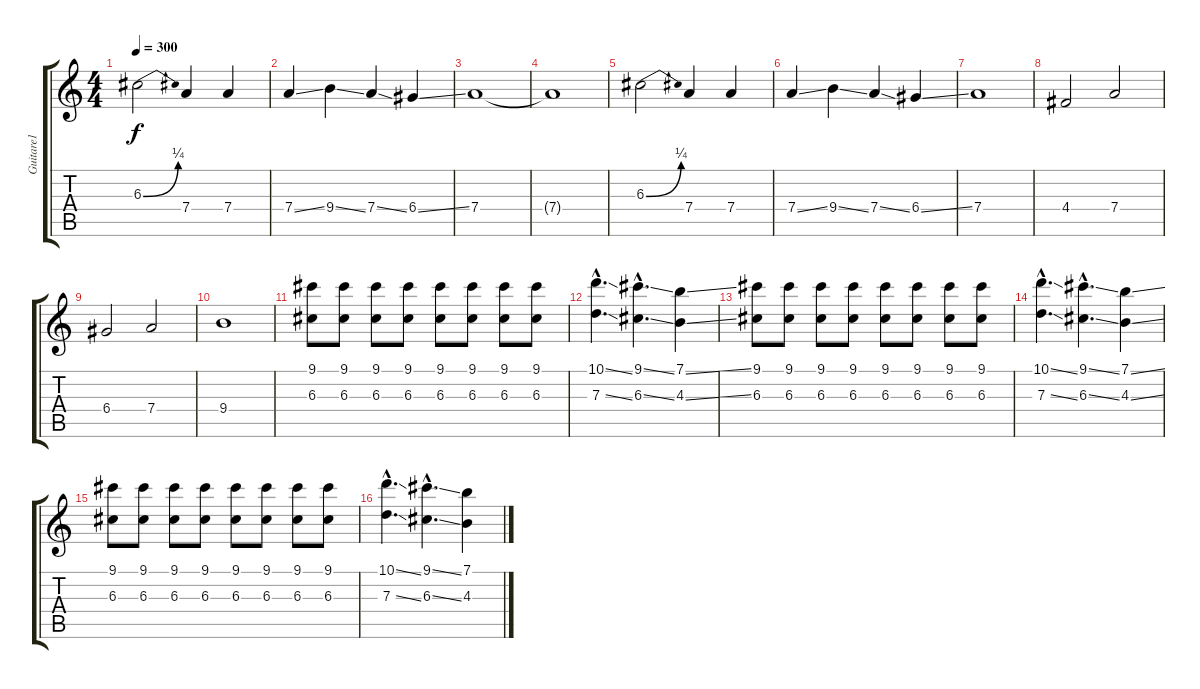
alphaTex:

\track ("Guitare1" "Guitare1") {instrument distortionguitar}
\staff {score tabs}
\tuning (E4 B3 G3 D3 A2 E2) {hide}
\ts (4 4)
\tempo 300
\clef g2
\ks c
6.3{be (bend 0 0 60 1)}.2{dy f} 7.4.4 7.4.4 |
7.4{ss}.4 9.4{ss}.4 7.4{ss}.4 6.4{ss}.4 |
7.4.1 |
7.4{t}.1 |
6.3{be (bend 0 0 60 1)}.2 7.4.4 7.4.4 |
7.4{ss}.4 9.4{ss}.4 7.4{ss}.4 6.4{ss}.4 |
7.4.1 |
4.4.2 7.4.2 |
6.4.2 7.4.2 |
9.4.1 |
(9.1 6.3).8 (9.1 6.3).8 (9.1 6.3).8 (9.1 6.3).8 (9.1 6.3).8 (9.1 6.3).8 (9.1 6.3).8 (9.1 6.3).8 |
(10.1{ss hac} 7.3{ss hac}).4{d} (9.1{ss hac} 6.3{ss hac}).4{d} (7.1{ss} 4.3{ss}).4 |
(9.1 6.3).8 (9.1 6.3).8 (9.1 6.3).8 (9.1 6.3).8 (9.1 6.3).8 (9.1 6.3).8 (9.1 6.3).8 (9.1 6.3).8 |
(10.1{ss hac} 7.3{ss hac}).4{d} (9.1{ss hac} 6.3{ss hac}).4{d} (7.1{ss} 4.3{ss}).4 |
(9.1 6.3).8 (9.1 6.3).8 (9.1 6.3).8 (9.1 6.3).8 (9.1 6.3).8 (9.1 6.3).8 (9.1 6.3).8 (9.1 6.3).8 |
(10.1{ss hac} 7.3{ss hac}).4{d} (9.1{ss hac} 6.3{ss hac}).4{d} (7.1{ss} 4.3{ss}).4
